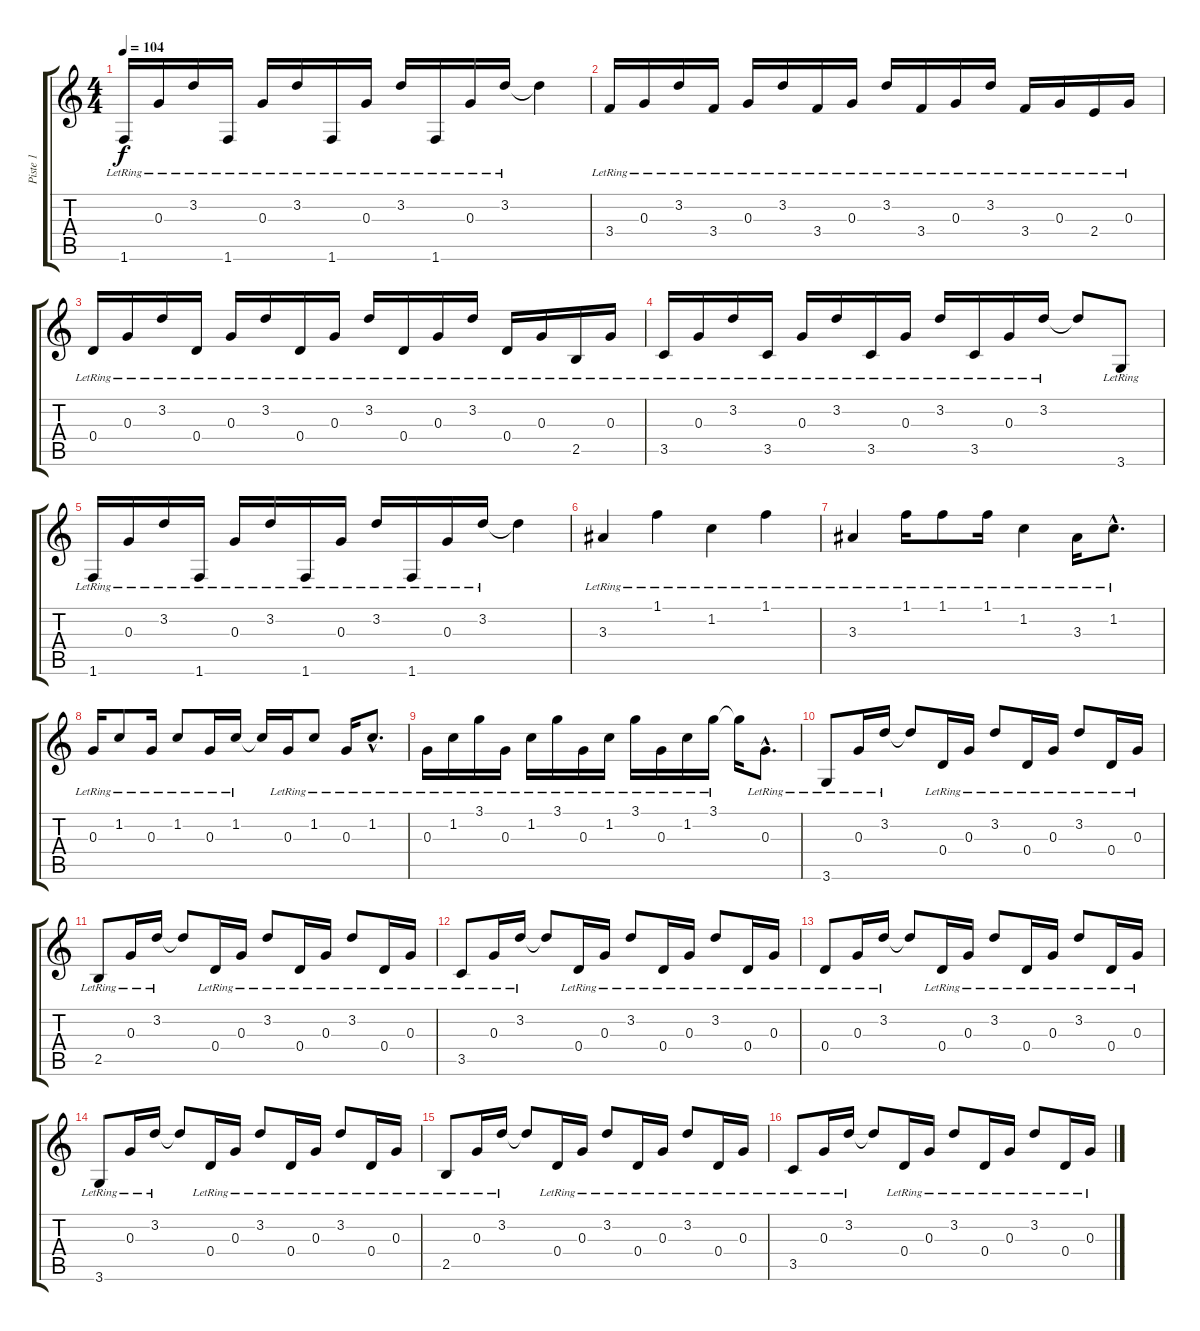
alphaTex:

\track ("Piste 1" "Piste 1") {instrument electricguitarclean}
\staff {score tabs}
\tuning (E4 B3 G3 D3 A2 E2) {hide}
\ts (4 4)
\tempo 104
\clef g2
\ks c
1.6{lr}.16{dy f} 0.3{lr}.16 3.2{lr}.16 1.6{lr}.16 0.3{lr}.16 3.2{lr}.16 1.6{lr}.16 0.3{lr}.16 3.2{lr}.16 1.6{lr}.16 0.3{lr}.16 3.2{lr}.16 3.2{t}.4 |
3.4{lr}.16 0.3{lr}.16 3.2{lr}.16 3.4{lr}.16 0.3{lr}.16 3.2{lr}.16 3.4{lr}.16 0.3{lr}.16 3.2{lr}.16 3.4{lr}.16 0.3{lr}.16 3.2{lr}.16 3.4{lr}.16 0.3{lr}.16 2.4{lr}.16 0.3{lr}.16 |
0.4{lr}.16 0.3{lr}.16 3.2{lr}.16 0.4{lr}.16 0.3{lr}.16 3.2{lr}.16 0.4{lr}.16 0.3{lr}.16 3.2{lr}.16 0.4{lr}.16 0.3{lr}.16 3.2{lr}.16 0.4{lr}.16 0.3{lr}.16 2.5{lr}.16 0.3{lr}.16 |
3.5{lr}.16 0.3{lr}.16 3.2{lr}.16 3.5{lr}.16 0.3{lr}.16 3.2{lr}.16 3.5{lr}.16 0.3{lr}.16 3.2{lr}.16 3.5{lr}.16 0.3{lr}.16 3.2{lr}.16 3.2{t}.8 3.6{lr}.8 |
1.6{lr}.16 0.3{lr}.16 3.2{lr}.16 1.6{lr}.16 0.3{lr}.16 3.2{lr}.16 1.6{lr}.16 0.3{lr}.16 3.2{lr}.16 1.6{lr}.16 0.3{lr}.16 3.2{lr}.16 3.2{t}.4 |
3.3{lr}.4 1.1{lr}.4 1.2{lr}.4 1.1{lr}.4 |
3.3{lr}.4 1.1{lr}.16 1.1{lr}.8 1.1{lr}.16 1.2{lr}.4 3.3{lr}.16 1.2{hac lr}.8{d} |
0.3{lr}.16 1.2{lr}.8 0.3{lr}.16 1.2{lr}.8 0.3{lr}.16 1.2{lr}.16 1.2{t}.16 0.3{lr}.16 1.2{lr}.8 0.3{lr}.16 1.2{hac lr}.8{d} |
0.3{lr}.16 1.2{lr}.16 3.1{lr}.16 0.3{lr}.16 1.2{lr}.16 3.1{lr}.16 0.3{lr}.16 1.2{lr}.16 3.1{lr}.16 0.3{lr}.16 1.2{lr}.16 3.1{lr}.16 3.1{t}.16 0.3{hac lr}.8{d} |
3.6{lr}.8 0.3{lr}.16 3.2{lr}.16 3.2{t}.8 0.4{lr}.16 0.3{lr}.16 3.2{lr}.8 0.4{lr}.16 0.3{lr}.16 3.2{lr}.8 0.4{lr}.16 0.3{lr}.16 |
2.5{lr}.8 0.3{lr}.16 3.2{lr}.16 3.2{t}.8 0.4{lr}.16 0.3{lr}.16 3.2{lr}.8 0.4{lr}.16 0.3{lr}.16 3.2{lr}.8 0.4{lr}.16 0.3{lr}.16 |
3.5{lr}.8 0.3{lr}.16 3.2{lr}.16 3.2{t}.8 0.4{lr}.16 0.3{lr}.16 3.2{lr}.8 0.4{lr}.16 0.3{lr}.16 3.2{lr}.8 0.4{lr}.16 0.3{lr}.16 |
0.4{lr}.8 0.3{lr}.16 3.2{lr}.16 3.2{t}.8 0.4{lr}.16 0.3{lr}.16 3.2{lr}.8 0.4{lr}.16 0.3{lr}.16 3.2{lr}.8 0.4{lr}.16 0.3{lr}.16 |
3.6{lr}.8 0.3{lr}.16 3.2{lr}.16 3.2{t}.8 0.4{lr}.16 0.3{lr}.16 3.2{lr}.8 0.4{lr}.16 0.3{lr}.16 3.2{lr}.8 0.4{lr}.16 0.3{lr}.16 |
2.5{lr}.8 0.3{lr}.16 3.2{lr}.16 3.2{t}.8 0.4{lr}.16 0.3{lr}.16 3.2{lr}.8 0.4{lr}.16 0.3{lr}.16 3.2{lr}.8 0.4{lr}.16 0.3{lr}.16 |
3.5{lr}.8 0.3{lr}.16 3.2{lr}.16 3.2{t}.8 0.4{lr}.16 0.3{lr}.16 3.2{lr}.8 0.4{lr}.16 0.3{lr}.16 3.2{lr}.8 0.4{lr}.16 0.3{lr}.16
